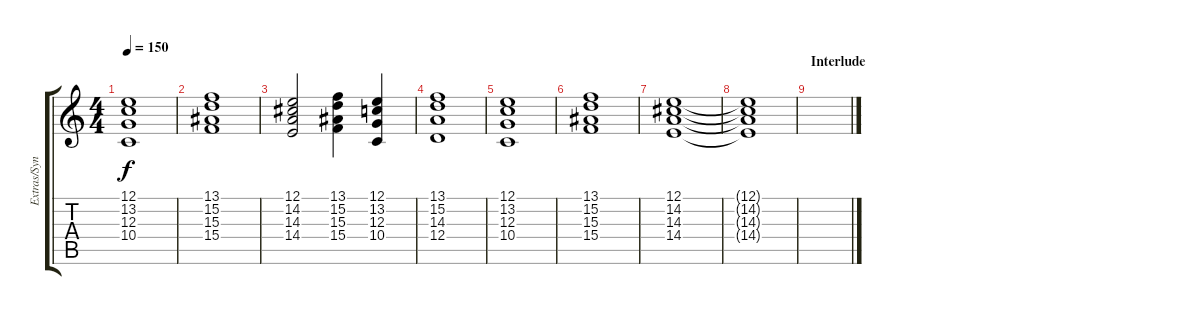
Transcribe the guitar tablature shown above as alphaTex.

\track ("Extras/Synth" "Extras/Syn") {instrument stringensemble1}
\staff {score tabs}
\tuning (E4 B3 G3 D3 A2 E2) {hide}
\ts (4 4)
\tempo 150
\clef g2
\ks c
(12.1 13.2 12.3 10.4).1{dy f} |
(13.1 15.2 15.3 15.4).1 |
(12.1 14.2 14.3 14.4).2 (13.1 15.2 15.3 15.4).4 (12.1 13.2 12.3 10.4).4 |
(13.1 15.2 14.3 12.4).1 |
(12.1 13.2 12.3 10.4).1 |
(13.1 15.2 15.3 15.4).1 |
(12.1 14.2 14.3 14.4).1 |
(12.1{t} 14.2{t} 14.3{t} 14.4{t}).1 |
\section ("" "Interlude")
